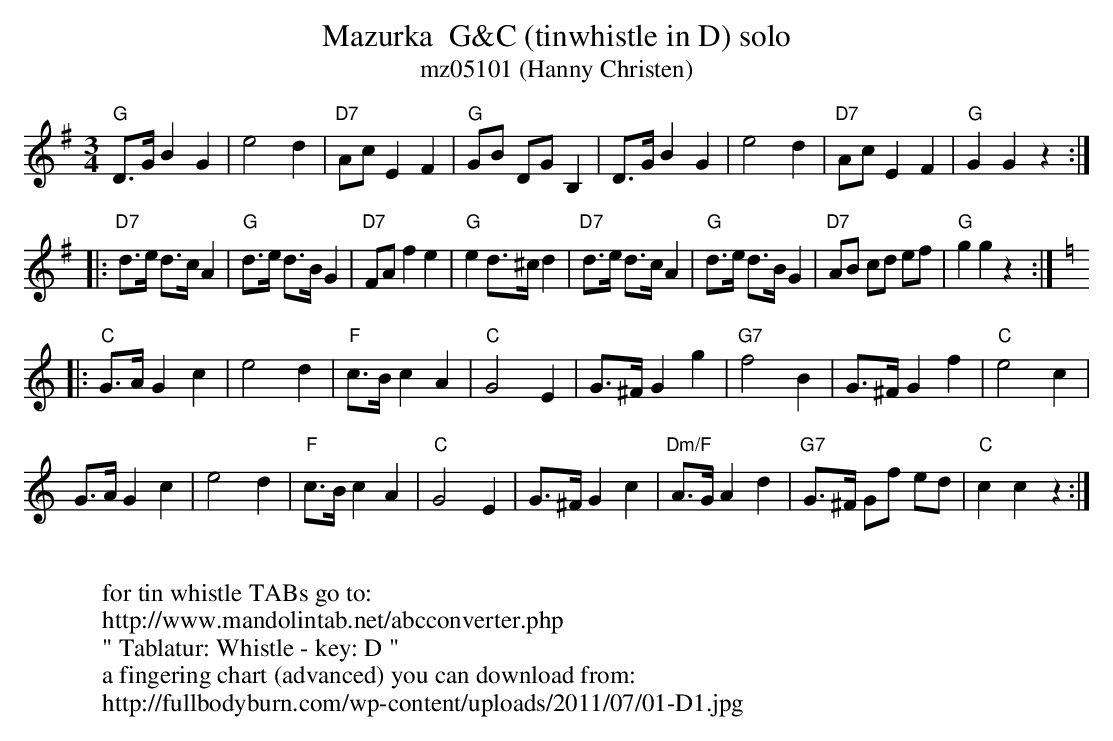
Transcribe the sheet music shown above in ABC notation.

X:1
T:Mazurka  G&C (tinwhistle in D) solo
T:mz05101 (Hanny Christen)
M:3/4
L:1/8
K:G transpose=12
"G"D>GB2G2 | e4d2 | "D7"AcE2F2 | "G"GB DGB,2 | D>GB2G2 | e4d2 | "D7"AcE2F2 | "G"G2G2z2::
"D7"d>e d>cA2 | "G"d>e d>BG2 | "D7"FAf2e2 | "G"e2 d>^cd2 | "D7"d>e d>cA2 | "G"d>e d>BG2 | "D7"AB cd ef | "G"g2g2z2 :: [K:C]
"C"G>AG2c2 | e4d2 | "F"c>Bc2A2 | "C"G4E2 | G>^FG2g2 | "G7"f4B2 | G>^FG2f2 | "C"e4c2 |
G>AG2c2 | e4d2 | "F"c>Bc2A2 | "C"G4E2 | G>^FG2c2 | "Dm/F"A>GA2d2 | "G7"G>^F Gf ed | "C"c2c2z2 :|
W:
W:for tin whistle TABs go to:
W:http://www.mandolintab.net/abcconverter.php
W:" Tablatur: Whistle - key: D "
W:a fingering chart (advanced) you can download from:
W:http://fullbodyburn.com/wp-content/uploads/2011/07/01-D1.jpg
